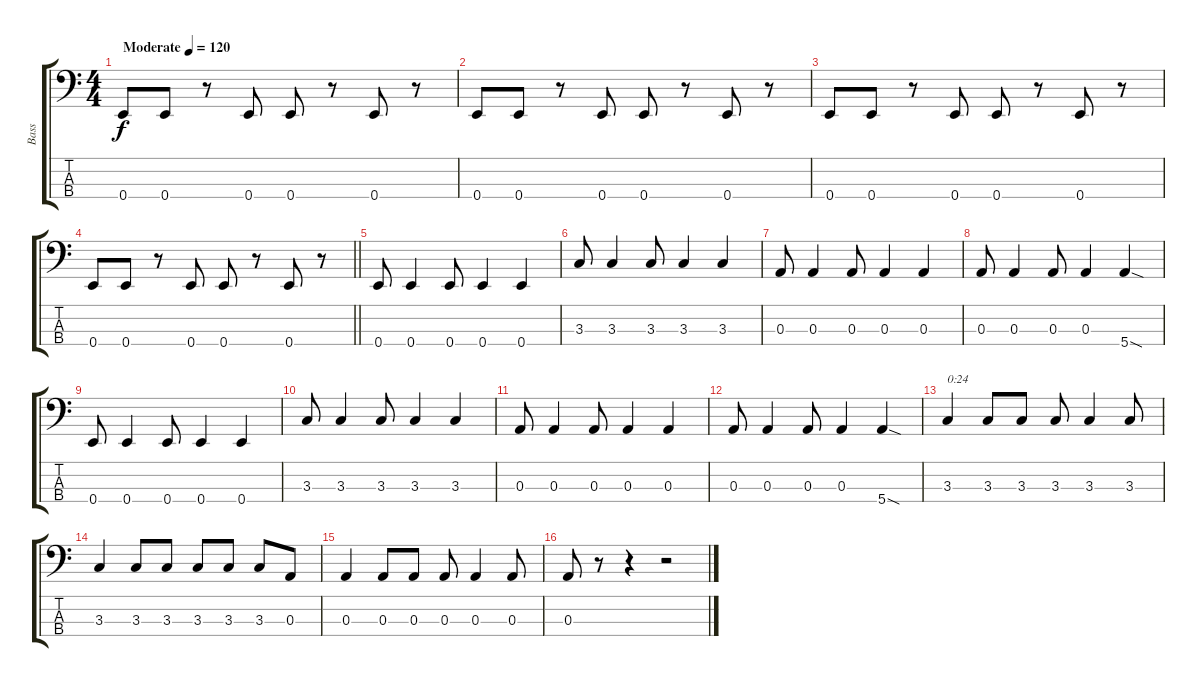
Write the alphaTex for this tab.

\track ("Bass" "Bass") {instrument electricbassfinger}
\staff {score tabs}
\tuning (G2 D2 A1 E1) {hide}
\ts (4 4)
\tempo (120 "Moderate")
\clef f4
\ks c
0.4.8{dy f volume 10 instrument electricbassfinger} 0.4.8 r.8 0.4.8 0.4.8 r.8 0.4.8 r.8 |
0.4.8 0.4.8 r.8 0.4.8 0.4.8 r.8 0.4.8 r.8 |
0.4.8 0.4.8 r.8 0.4.8 0.4.8 r.8 0.4.8 r.8 |
\barLineRight lightlight
0.4.8 0.4.8 r.8 0.4.8 0.4.8 r.8 0.4.8 r.8 |
0.4.8 0.4.4 0.4.8 0.4.4 0.4.4 |
3.3.8 3.3.4 3.3.8 3.3.4 3.3.4 |
0.3.8 0.3.4 0.3.8 0.3.4 0.3.4 |
0.3.8 0.3.4 0.3.8 0.3.4 5.4{sod}.4 |
0.4.8 0.4.4 0.4.8 0.4.4 0.4.4 |
3.3.8 3.3.4 3.3.8 3.3.4 3.3.4 |
0.3.8 0.3.4 0.3.8 0.3.4 0.3.4 |
0.3.8 0.3.4 0.3.8 0.3.4 5.4{sod}.4 |
3.3.4{txt "0:24"} 3.3.8 3.3.8 3.3.8 3.3.4 3.3.8 |
3.3.4 3.3.8 3.3.8 3.3.8 3.3.8 3.3.8 0.3.8 |
0.3.4 0.3.8 0.3.8 0.3.8 0.3.4 0.3.8 |
0.3.8 r.8 r.4 r.2
